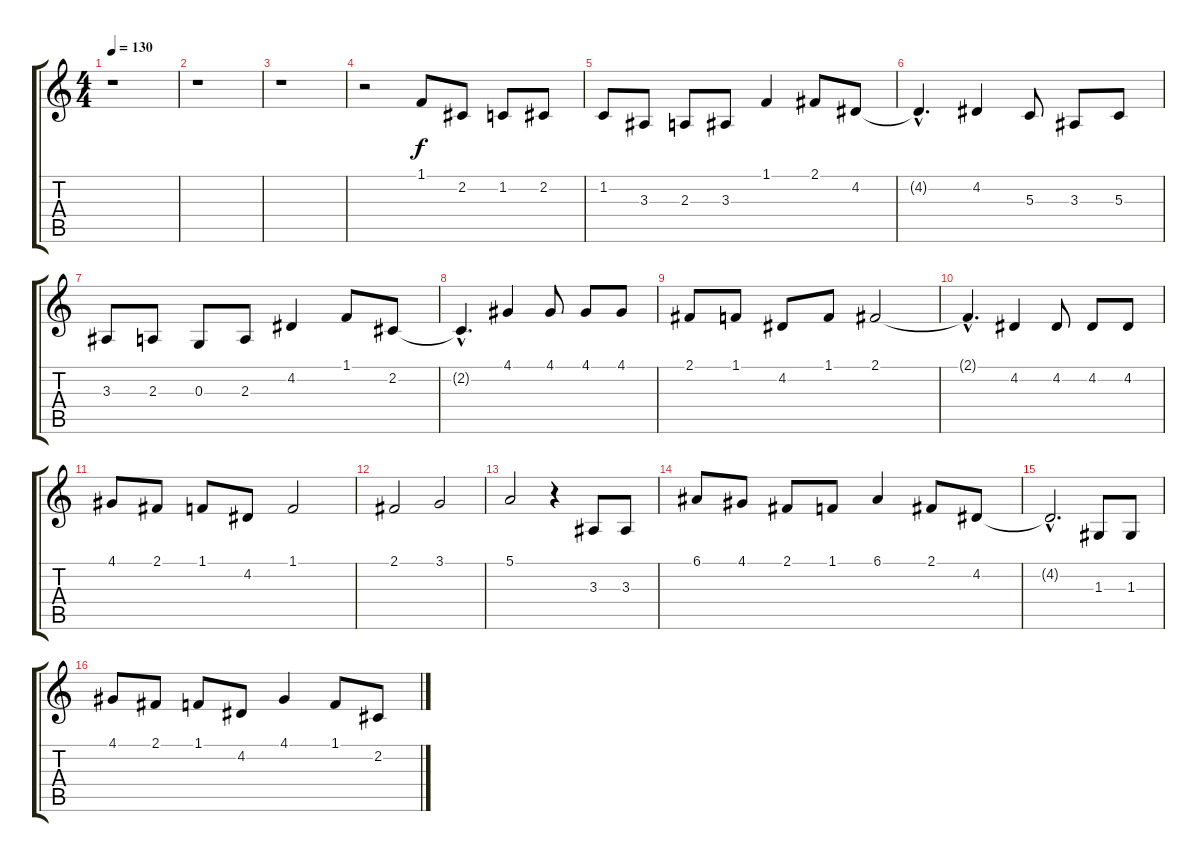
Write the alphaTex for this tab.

\track "" {instrument electricgrandpiano}
\staff {score tabs}
\tuning (E4 B3 G3 D3 A2 E2) {hide}
\ts (4 4)
\tempo 130
\clef g2
\ks c
r.1{dy f} |
r.1 |
r.1 |
r.2 1.1.8 2.2.8 1.2.8 2.2.8 |
1.2.8 3.3.8 2.3.8 3.3.8 1.1.4 2.1.8 4.2.8 |
4.2{hac t}.4{d} 4.2.4 5.3.8 3.3.8 5.3.8 |
3.3.8 2.3.8 0.3.8 2.3.8 4.2.4 1.1.8 2.2.8 |
2.2{hac t}.4{d} 4.1.4 4.1.8 4.1.8 4.1.8 |
2.1.8 1.1.8 4.2.8 1.1.8 2.1.2 |
2.1{hac t}.4{d} 4.2.4 4.2.8 4.2.8 4.2.8 |
4.1.8 2.1.8 1.1.8 4.2.8 1.1.2 |
2.1.2 3.1.2 |
5.1.2 r.4 3.3.8 3.3.8 |
6.1.8 4.1.8 2.1.8 1.1.8 6.1.4 2.1.8 4.2.8 |
4.2{hac t}.2{d} 1.3.8 1.3.8 |
4.1.8 2.1.8 1.1.8 4.2.8 4.1.4 1.1.8 2.2.8
